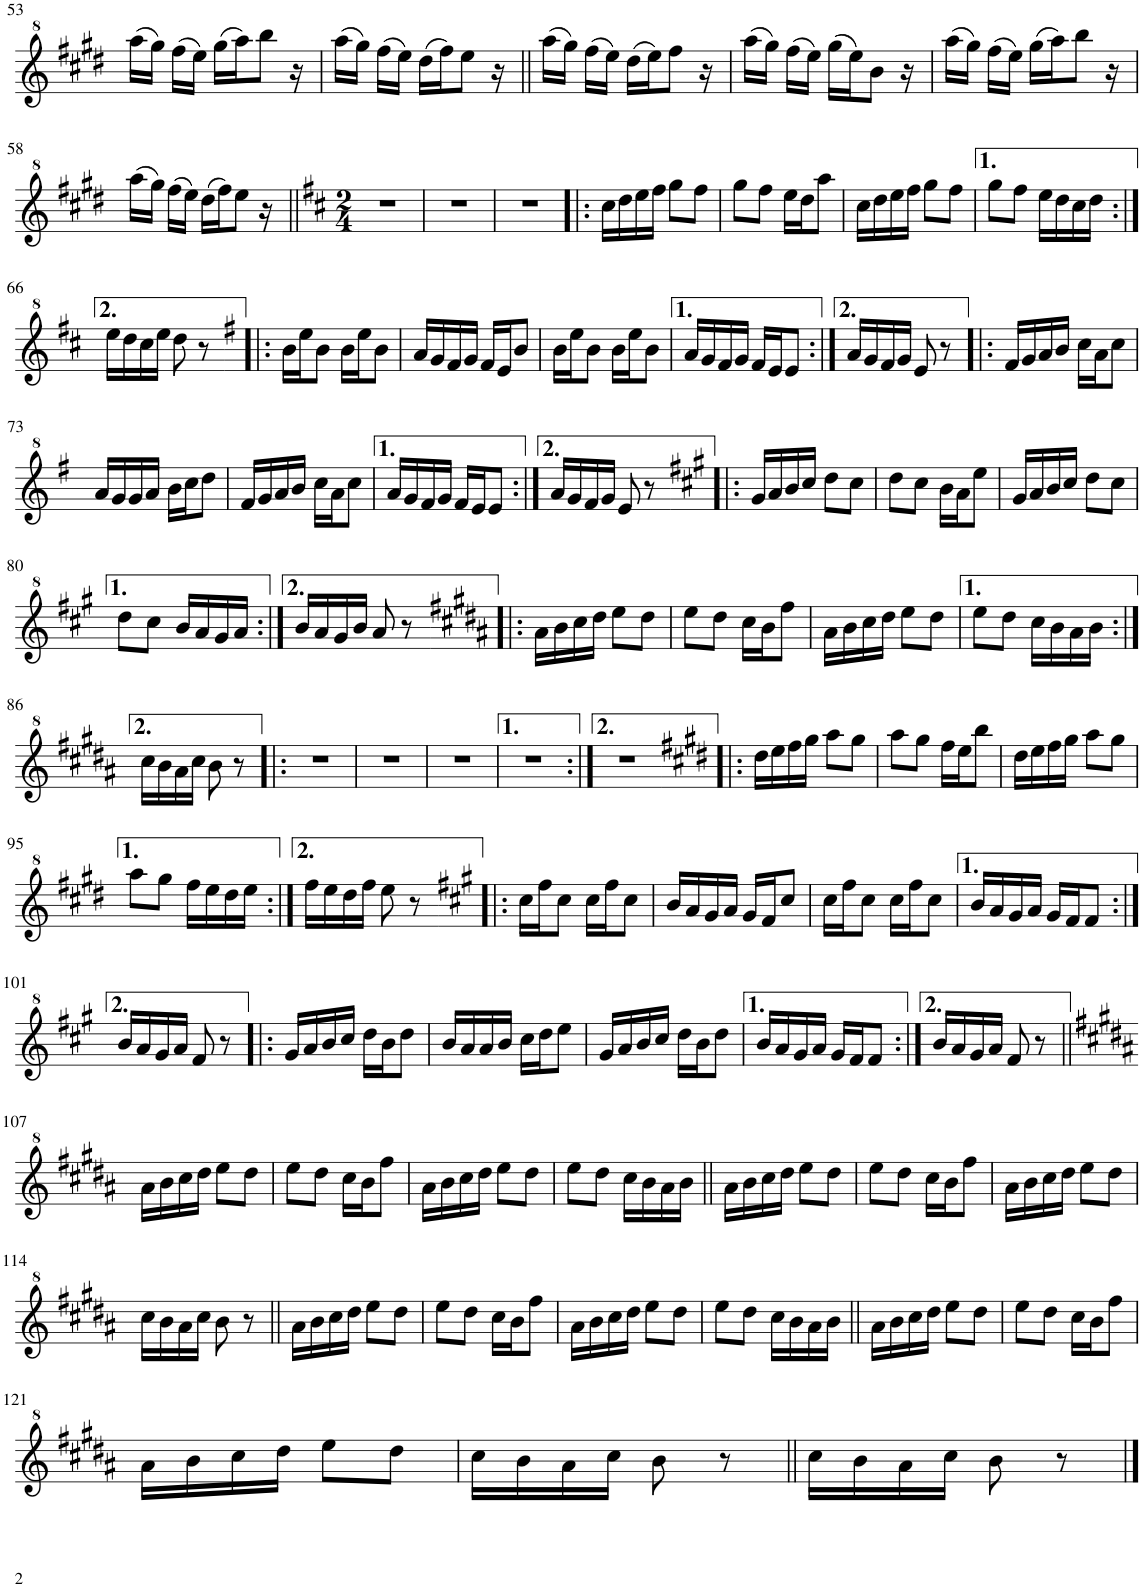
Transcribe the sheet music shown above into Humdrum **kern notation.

**kern
*part1
*staff1
*I"Fluier
*I'Flr.
!!LO:PB:g=z
*clefG^2
*k[f#c#g#d#]
*M9/16
=53
(16aaa\LL
16ggg#\JJ)
(16fff#\LL
16eee\JJ)
(16ggg#\LL
16aaa\J)
8bbb\J
16r
=54
(16aaa\LL
16ggg#\JJ)
(16fff#\LL
16eee\JJ)
(16ddd#\LL
16fff#\J)
8eee\J
16r
=55||
(16aaa\LL
16ggg#\JJ)
(16fff#\LL
16eee\JJ)
(16ddd#\LL
16eee\J)
8fff#\J
16r
=56
(16aaa\LL
16ggg#\JJ)
(16fff#\LL
16eee\JJ)
(16ggg#\LL
16eee\J)
8bb\J
16r
=57
(16aaa\LL
16ggg#\JJ)
(16fff#\LL
16eee\JJ)
(16ggg#\LL
16aaa\J)
8bbb\J
16r
!!LO:LB:g=z
=58
(16aaa\LL
16ggg#\JJ)
(16fff#\LL
16eee\JJ)
(16ddd#\LL
16fff#\J)
8eee\J
16r
=59||
*k[f#c#]
*M2/4
2r
=60
2r
=61
2r
=62!|:
16ccc#\LL
16ddd\
16eee\
16fff#\JJ
8ggg\L
8fff#\J
=63
8ggg\L
8fff#\J
16eee\LL
16ddd\J
8aaa\J
=64
16ccc#\LL
16ddd\
16eee\
16fff#\JJ
8ggg\L
8fff#\J
=65
8ggg\L
8fff#\J
16eee\LL
16ddd\
16ccc#\
16ddd\JJ
!!LO:LB:g=z
=66:|!
16eee\LL
16ddd\
16ccc#\
16eee\JJ
8ddd\
8r
=67!|:
*k[f#]
16bb\LL
16eee\J
8bb\J
16bb\LL
16eee\J
8bb\J
=68
16aa/LL
16gg/
16ff#/
16gg/JJ
16ff#/LL
16ee/J
8bb/J
=69
16bb\LL
16eee\J
8bb\J
16bb\LL
16eee\J
8bb\J
=70
16aa/LL
16gg/
16ff#/
16gg/JJ
16ff#/LL
16ee/J
8ee/J
=71:|!
16aa/LL
16gg/
16ff#/
16gg/JJ
8ee/
8r
=72!|:
16ff#/LL
16gg/
16aa/
16bb/JJ
16ccc\LL
16aa\J
8ccc\J
!!LO:LB:g=z
=73
16aa/LL
16gg/
16gg/
16aa/JJ
16bb\LL
16ccc\J
8ddd\J
=74
16ff#/LL
16gg/
16aa/
16bb/JJ
16ccc\LL
16aa\J
8ccc\J
=75
16aa/LL
16gg/
16ff#/
16gg/JJ
16ff#/LL
16ee/J
8ee/J
=76:|!
16aa/LL
16gg/
16ff#/
16gg/JJ
8ee/
8r
=77!|:
*k[f#c#g#]
16gg#/LL
16aa/
16bb/
16ccc#/JJ
8ddd\L
8ccc#\J
=78
8ddd\L
8ccc#\J
16bb\LL
16aa\J
8eee\J
=79
16gg#/LL
16aa/
16bb/
16ccc#/JJ
8ddd\L
8ccc#\J
!!LO:LB:g=z
=80
8ddd\L
8ccc#\J
16bb/LL
16aa/
16gg#/
16aa/JJ
=81:|!
16bb/LL
16aa/
16gg#/
16bb/JJ
8aa/
8r
=82!|:
*k[f#c#g#d#a#]
16aa#\LL
16bb\
16ccc#\
16ddd#\JJ
8eee\L
8ddd#\J
=83
8eee\L
8ddd#\J
16ccc#\LL
16bb\J
8fff#\J
=84
16aa#\LL
16bb\
16ccc#\
16ddd#\JJ
8eee\L
8ddd#\J
=85
8eee\L
8ddd#\J
16ccc#\LL
16bb\
16aa#\
16bb\JJ
!!LO:LB:g=z
=86:|!
16ccc#\LL
16bb\
16aa#\
16ccc#\JJ
8bb\
8r
=87!|:
2r
=88
2r
=89
2r
=90
2r
=91:|!
2r
=92!|:
*k[f#c#g#d#]
16ddd#\LL
16eee\
16fff#\
16ggg#\JJ
8aaa\L
8ggg#\J
=93
8aaa\L
8ggg#\J
16fff#\LL
16eee\J
8bbb\J
=94
16ddd#\LL
16eee\
16fff#\
16ggg#\JJ
8aaa\L
8ggg#\J
!!LO:LB:g=z
=95
8aaa\L
8ggg#\J
16fff#\LL
16eee\
16ddd#\
16eee\JJ
=96:|!
16fff#\LL
16eee\
16ddd#\
16fff#\JJ
8eee\
8r
=97!|:
*k[f#c#g#]
16ccc#\LL
16fff#\J
8ccc#\J
16ccc#\LL
16fff#\J
8ccc#\J
=98
16bb/LL
16aa/
16gg#/
16aa/JJ
16gg#/LL
16ff#/J
8ccc#/J
=99
16ccc#\LL
16fff#\J
8ccc#\J
16ccc#\LL
16fff#\J
8ccc#\J
=100
16bb/LL
16aa/
16gg#/
16aa/JJ
16gg#/LL
16ff#/J
8ff#/J
!!LO:LB:g=z
=101:|!
16bb/LL
16aa/
16gg#/
16aa/JJ
8ff#/
8r
=102!|:
16gg#/LL
16aa/
16bb/
16ccc#/JJ
16ddd\LL
16bb\J
8ddd\J
=103
16bb/LL
16aa/
16aa/
16bb/JJ
16ccc#\LL
16ddd\J
8eee\J
=104
16gg#/LL
16aa/
16bb/
16ccc#/JJ
16ddd\LL
16bb\J
8ddd\J
=105
16bb/LL
16aa/
16gg#/
16aa/JJ
16gg#/LL
16ff#/J
8ff#/J
=106:|!
16bb/LL
16aa/
16gg#/
16aa/JJ
8ff#/
8r
!!LO:LB:g=z
=107||
*k[f#c#g#d#a#]
16aa#\LL
16bb\
16ccc#\
16ddd#\JJ
8eee\L
8ddd#\J
=108
8eee\L
8ddd#\J
16ccc#\LL
16bb\J
8fff#\J
=109
16aa#\LL
16bb\
16ccc#\
16ddd#\JJ
8eee\L
8ddd#\J
=110
8eee\L
8ddd#\J
16ccc#\LL
16bb\
16aa#\
16bb\JJ
=111||
16aa#\LL
16bb\
16ccc#\
16ddd#\JJ
8eee\L
8ddd#\J
=112
8eee\L
8ddd#\J
16ccc#\LL
16bb\J
8fff#\J
=113
16aa#\LL
16bb\
16ccc#\
16ddd#\JJ
8eee\L
8ddd#\J
!!LO:LB:g=z
=114
16ccc#\LL
16bb\
16aa#\
16ccc#\JJ
8bb\
8r
=115||
16aa#\LL
16bb\
16ccc#\
16ddd#\JJ
8eee\L
8ddd#\J
=116
8eee\L
8ddd#\J
16ccc#\LL
16bb\J
8fff#\J
=117
16aa#\LL
16bb\
16ccc#\
16ddd#\JJ
8eee\L
8ddd#\J
=118
8eee\L
8ddd#\J
16ccc#\LL
16bb\
16aa#\
16bb\JJ
=119||
16aa#\LL
16bb\
16ccc#\
16ddd#\JJ
8eee\L
8ddd#\J
=120
8eee\L
8ddd#\J
16ccc#\LL
16bb\J
8fff#\J
!!LO:LB:g=z
=121
16aa#\LL
16bb\
16ccc#\
16ddd#\JJ
8eee\L
8ddd#\J
=122
16ccc#\LL
16bb\
16aa#\
16ccc#\JJ
8bb\
8r
=123||
16ccc#\LL
16bb\
16aa#\
16ccc#\JJ
8bb\
8r
==
*-
